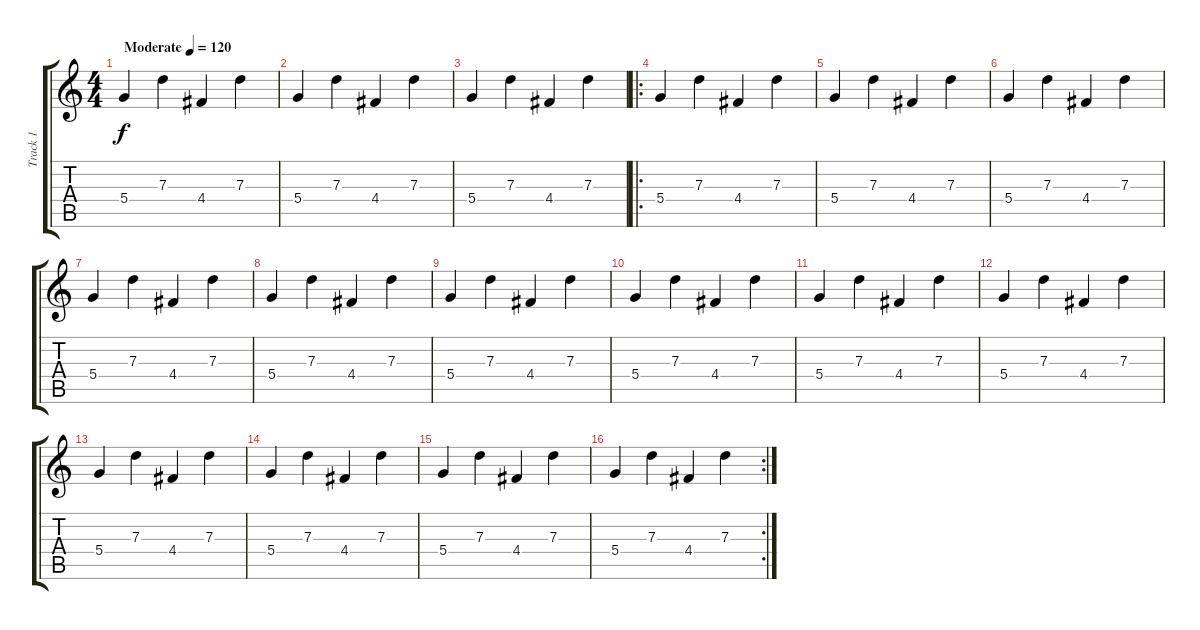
\track ("Track 1" "Track 1") {instrument distortionguitar bank 1}
\staff {score tabs}
\tuning (E4 B3 G3 D3 A2 E2) {hide}
\ts (4 4)
\tempo (120 "Moderate")
\clef g2
\ks c
5.4.4{dy f instrument distortionguitar} 7.3.4 4.4.4 7.3.4 |
5.4.4 7.3.4 4.4.4 7.3.4{volume 16} |
5.4.4 7.3.4 4.4.4 7.3.4 |
\ro
5.4.4 7.3.4 4.4.4 7.3.4 |
5.4.4 7.3.4 4.4.4 7.3.4 |
5.4.4 7.3.4 4.4.4 7.3.4 |
5.4.4 7.3.4 4.4.4 7.3.4 |
5.4.4 7.3.4 4.4.4 7.3.4 |
5.4.4 7.3.4 4.4.4 7.3.4 |
5.4.4 7.3.4 4.4.4 7.3.4 |
5.4.4 7.3.4 4.4.4 7.3.4 |
5.4.4 7.3.4 4.4.4 7.3.4 |
5.4.4 7.3.4 4.4.4 7.3.4 |
5.4.4 7.3.4 4.4.4 7.3.4 |
5.4.4 7.3.4 4.4.4 7.3.4 |
\rc 2
5.4.4 7.3.4 4.4.4 7.3.4
